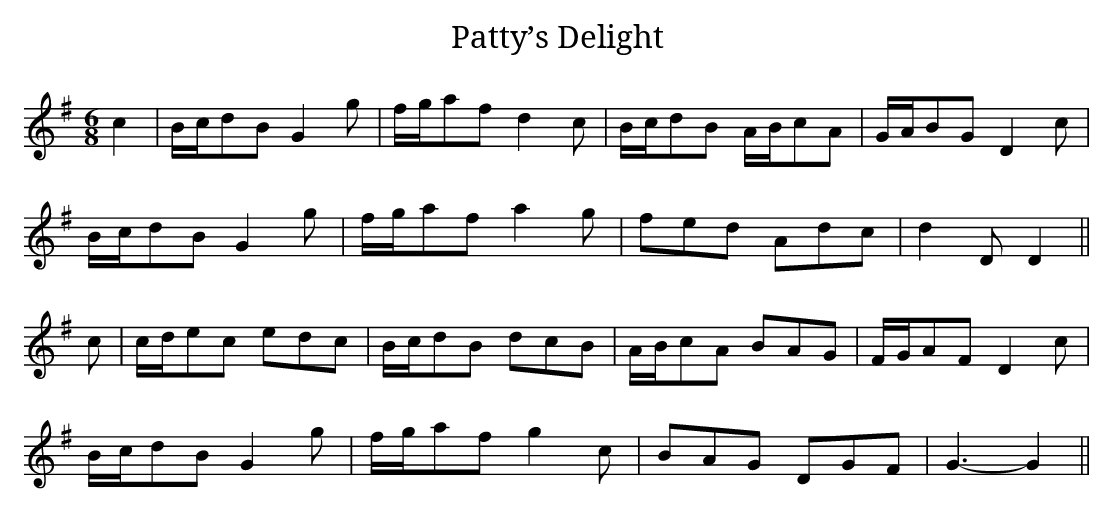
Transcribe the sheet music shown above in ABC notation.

X:1
T:Patty’s Delight
M:6/8
L:1/8
K:G
c2|B/c/dB G2g|f/g/af d2c|B/c/dB A/B/cA|G/A/BG D2c|
B/c/dB G2g|f/g/af a2g|fed Adc|d2D D2||
c|c/d/ec edc|B/c/dB dcB|A/B/cA BAG|F/G/AF D2c|
B/c/dB G2g|f/g/af g2c|BAG DGF|G3-G2||
